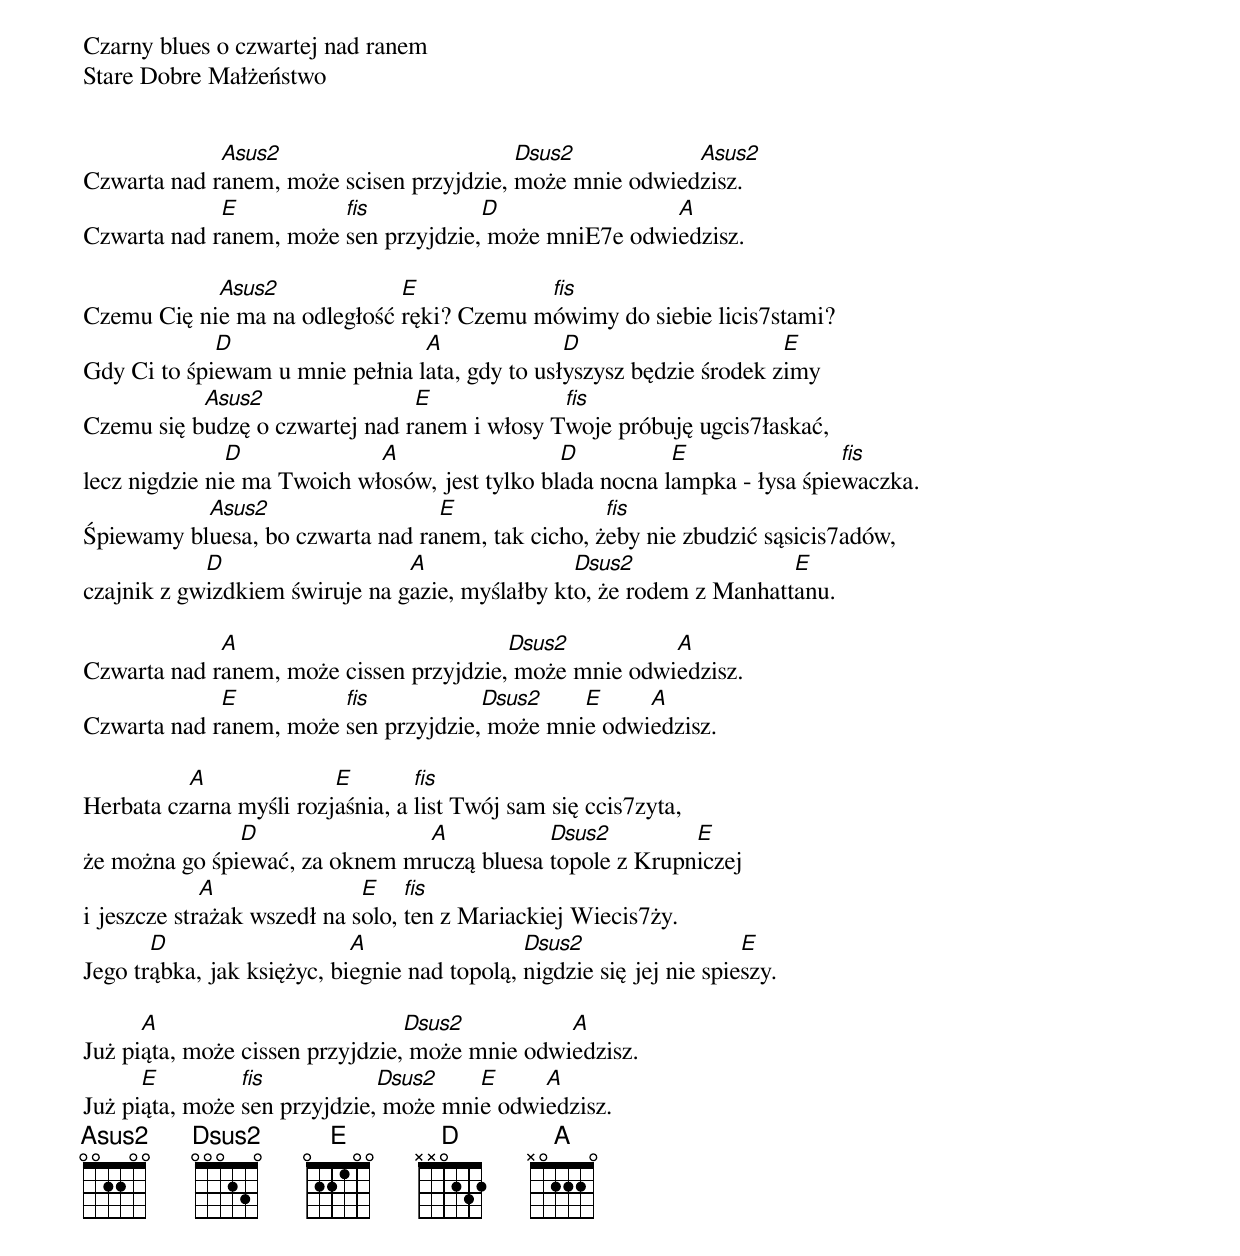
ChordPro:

Czarny blues o czwartej nad ranem
Stare Dobre Małżeństwo


Czwarta nad r[Asus2]anem, może scisen przyjdzie, [Dsus2]może mnie odwied[Asus2]zisz.
Czwarta nad r[E]anem, może [fis]sen przyjdzie,[D] może mniE7e odwi[A]edzisz.

Czemu Cię ni[Asus2]e ma na odległość [E]ręki? Czemu m[fis]ówimy do siebie licis7stami?
Gdy Ci to śpi[D]ewam u mnie pełnia l[A]ata, gdy to usł[D]yszysz będzie środek z[E]imy
Czemu się b[Asus2]udzę o czwartej nad r[E]anem i włosy T[fis]woje próbuję ugcis7łaskać,
lecz nigdzie ni[D]e ma Twoich wł[A]osów, jest tylko bl[D]ada nocna l[E]ampka - łysa śpie[fis]waczka.
Śpiewamy bl[Asus2]uesa, bo czwarta nad ra[E]nem, tak cicho, ż[fis]eby nie zbudzić sąsicis7adów,
czajnik z gw[D]izdkiem świruje na g[A]azie, myślałby kt[Dsus2]o, że rodem z Manhatt[E]anu.

Czwarta nad r[A]anem, może cissen przyjdzie,[Dsus2] może mnie odwi[A]edzisz.
Czwarta nad r[E]anem, może [fis]sen przyjdzie,[Dsus2] może mni[E]e odwi[A]edzisz.

Herbata cz[A]arna myśli rozj[E]aśnia, a [fis]list Twój sam się ccis7zyta,
że można go śpi[D]ewać, za oknem mr[A]uczą bluesa [Dsus2]topole z Krupn[E]iczej
i jeszcze str[A]ażak wszedł na s[E]olo, [fis]ten z Mariackiej Wiecis7ży.
Jego tr[D]ąbka, jak księżyc, bi[A]egnie nad topolą, [Dsus2]nigdzie się jej nie spie[E]szy.

Już pi[A]ąta, może cissen przyjdzie,[Dsus2] może mnie odwi[A]edzisz.
Już pi[E]ąta, może [fis]sen przyjdzie,[Dsus2] może mni[E]e odwi[A]edzisz.
